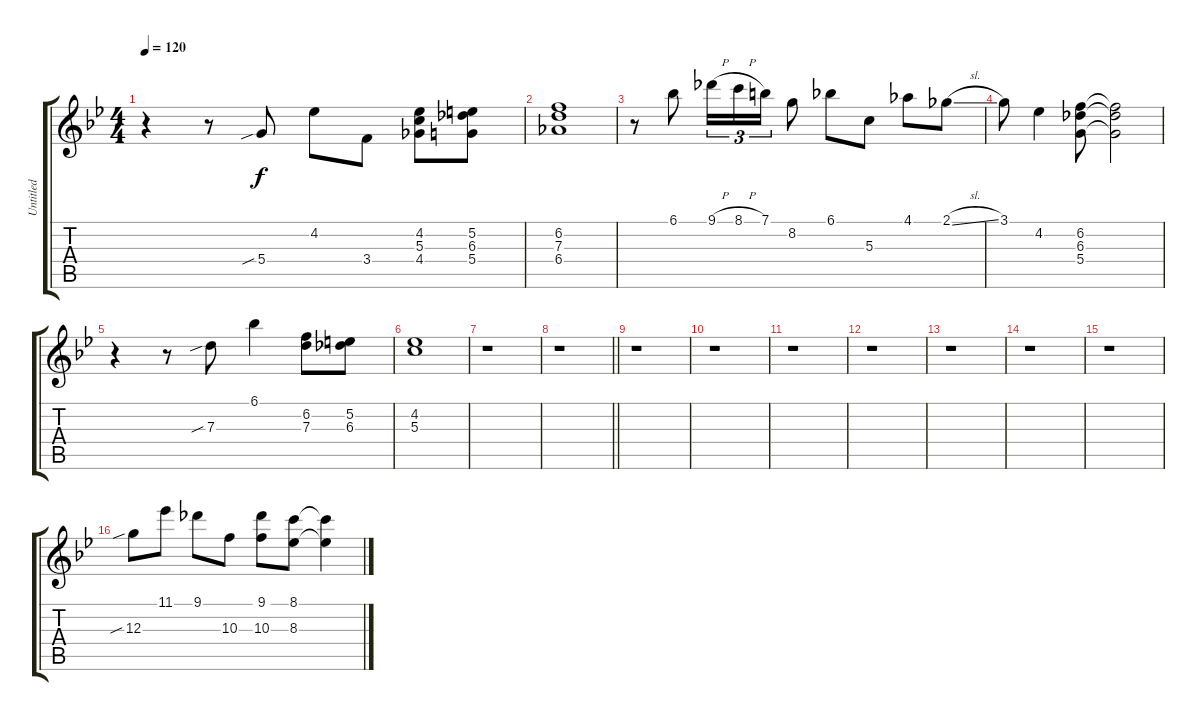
\track ("Untitled" "Untitled") {instrument acousticguitarnylon}
\staff {score tabs}
\tuning (E4 B3 G3 D3 A2 E2) {hide}
\ts (4 4)
\tempo 120
\clef g2
\ks bb
r.4{dy f} r.8 5.4{sib}.8 4.2.8 3.4.8 (4.2 5.3 4.4).8 (5.2 6.3 5.4).8 |
(6.2 7.3 6.4).1 |
r.8 6.1.8 9.1{h}.16{tu (3 2)} 8.1{h}.16{tu (3 2)} 7.1.16{tu (3 2)} 8.2.8 6.1.8 5.3.8 4.1.8 2.1{sl}.8 |
3.1.8 4.2.4 (6.2 6.3 5.4).8 (6.2{t} 6.3{t} 5.4{t}).2 |
r.4 r.8 7.3{sib}.8 6.1.4 (6.2 7.3).8 (5.2 6.3).8 |
(4.2 5.3).1 |
r.1 |
\barLineRight lightlight
r.1 |
r.1 |
r.1 |
r.1 |
r.1 |
r.1 |
r.1 |
r.1 |
12.3{sib}.8 11.1.8 9.1.8 10.3.8 (9.1 10.3).8 (8.1 8.3).8 (8.1{t} 8.3{t}).4
